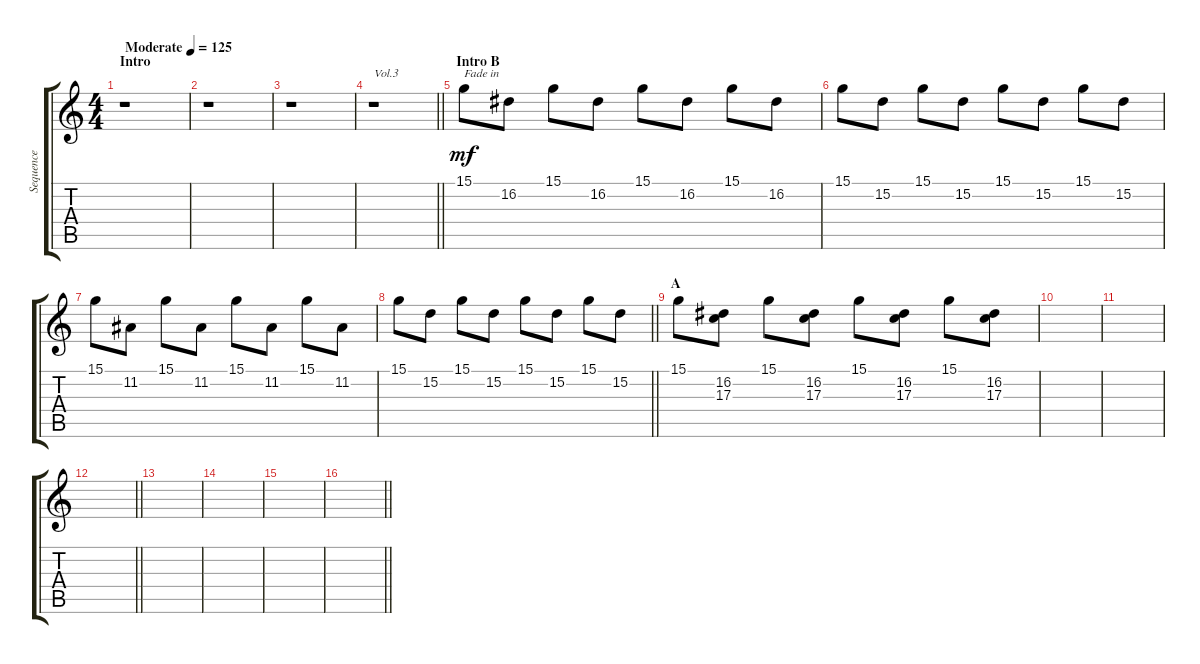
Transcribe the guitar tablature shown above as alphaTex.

\track ("Sequence" "Sequence") {instrument lead1square}
\staff {score tabs}
\tuning (E4 B3 G3 D3 A2 E2) {hide}
\ts (4 4)
\section ("" "Intro")
\tempo (125 "Moderate")
\clef g2
\ks c
r.1{dy mf instrument lead1square} |
r.1 |
r.1 |
\barLineRight lightlight
r.1{txt "Vol.3" volume 4} |
\section ("" "Intro B")
15.1.8{txt "Fade in" volume 9} 16.2.8 15.1.8 16.2.8 15.1.8 16.2.8 15.1.8 16.2.8 |
15.1.8 15.2.8 15.1.8 15.2.8 15.1.8 15.2.8 15.1.8 15.2.8 |
15.1.8 11.2.8 15.1.8 11.2.8 15.1.8 11.2.8 15.1.8 11.2.8 |
\barLineRight lightlight
15.1.8 15.2.8 15.1.8 15.2.8 15.1.8 15.2.8 15.1.8 15.2.8 |
\section ("" "A")
15.1.8 (16.2 17.3).8 15.1.8 (16.2 17.3).8 15.1.8 (16.2 17.3).8 15.1.8 (16.2 17.3).8 |
|
|
\barLineRight lightlight
|
|
|
|
\barLineRight lightlight
